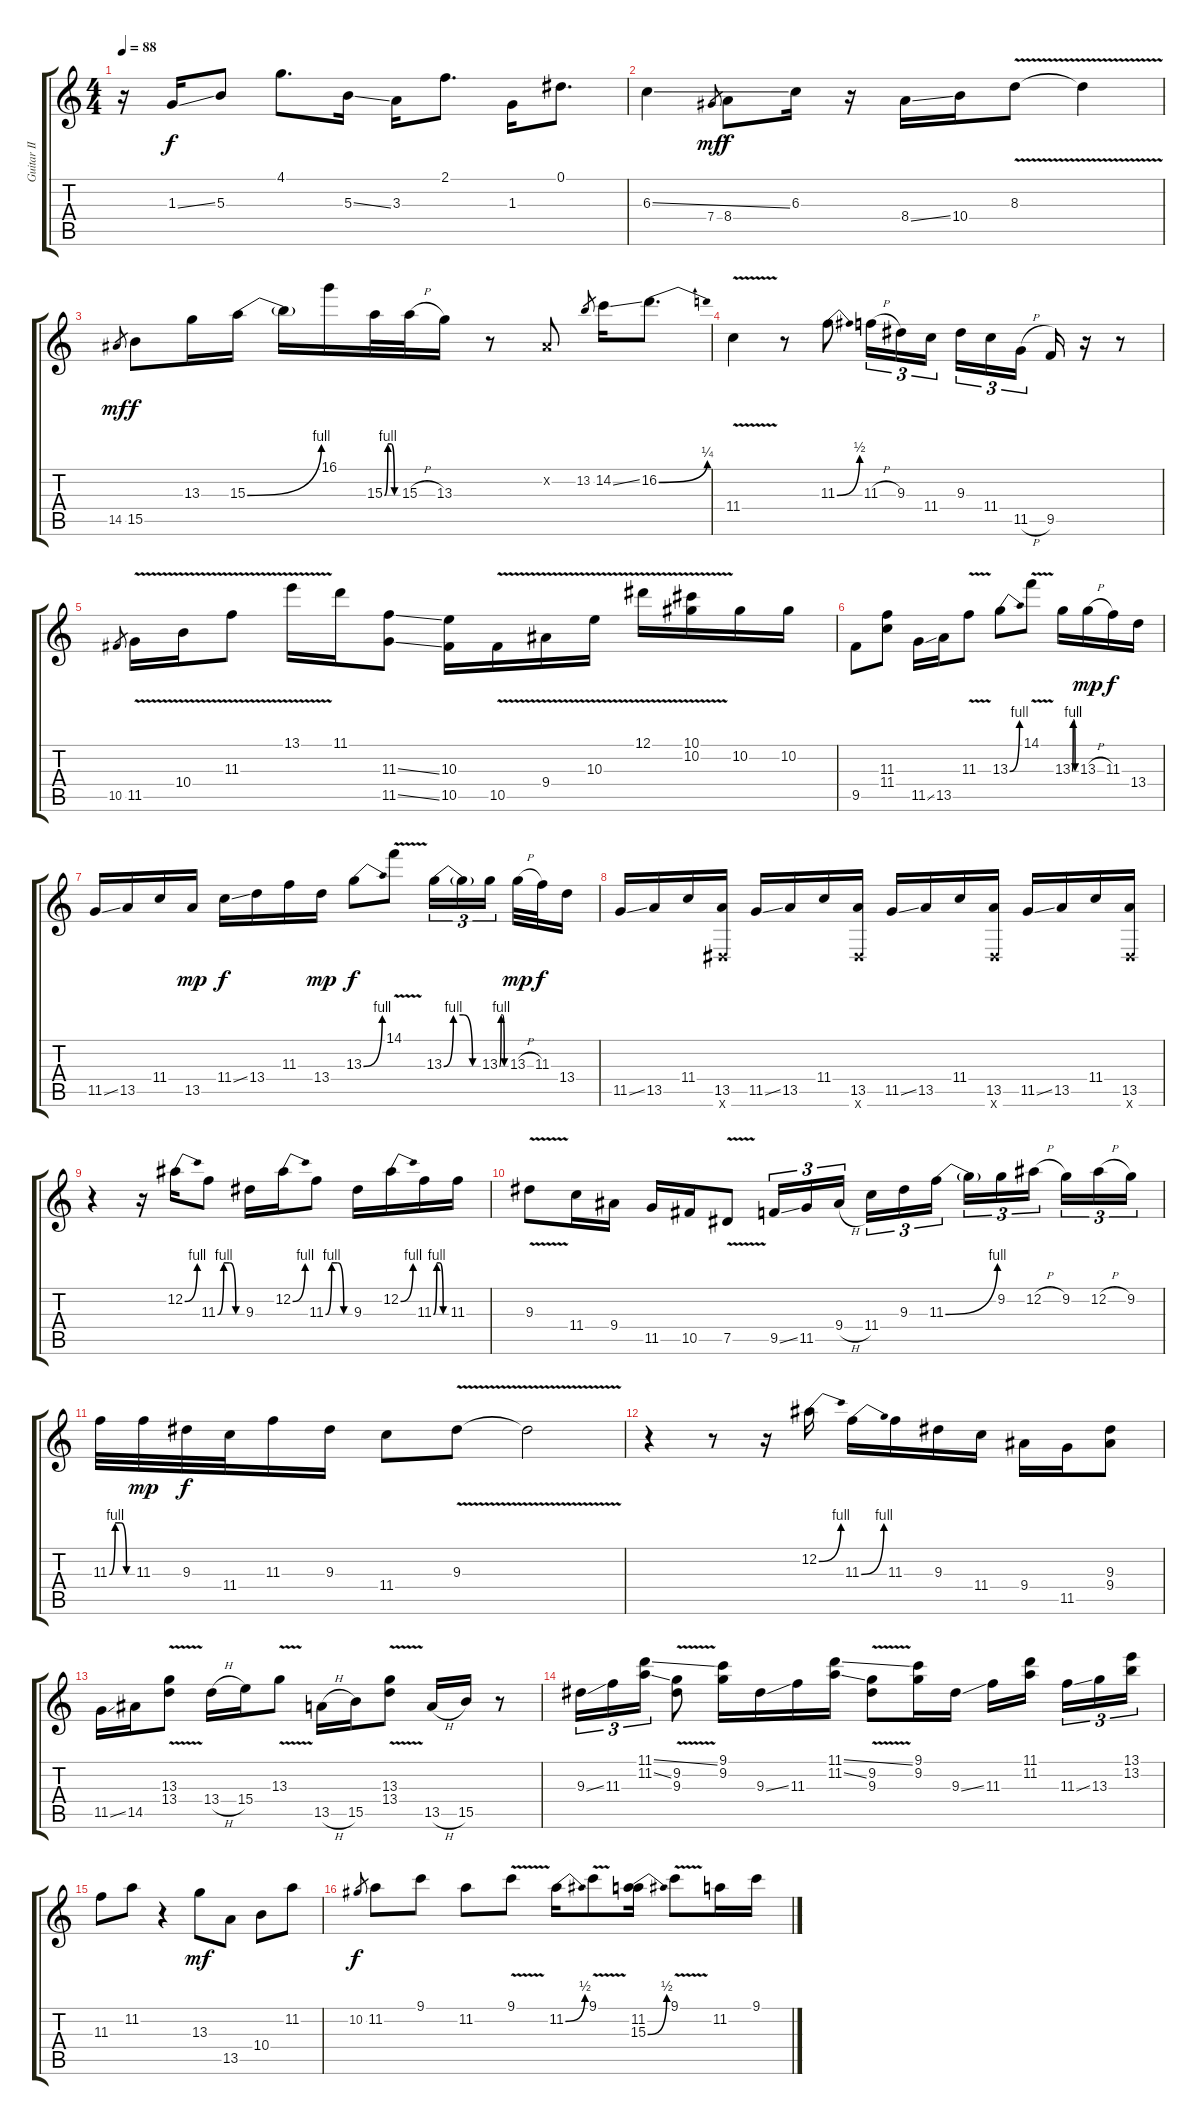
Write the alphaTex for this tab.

\track ("Guitar II" "Guitar II") {instrument overdrivenguitar}
\staff {score tabs}
\tuning (Eb4 Bb3 Gb3 Db3 Ab2 Eb2) {hide}
\ts (4 4)
\tempo 88
\clef g2
\ks c
r.16{dy f} 1.3{ss}.16 5.3.8 4.1.8{d} 5.3{ss}.16 3.3.16 2.1.8{d} 1.3.16 0.1.8{d} |
6.3{ss}.4 7.4.8{gr dy mf} 8.4.8{dy f} 6.3.16 r.16 8.4{ss}.16 10.4.16 8.3{v}.8 8.3{t}.4 |
14.5.8{gr dy mf} 15.5.8{dy f} 13.3.16 15.3{be (bend 0 0 60 4)}.16 15.3{t}.16 16.1.16 15.3{be (custom 0 0 15 4 30 4 45 0 60 0)}.32 15.3{h}.32 13.3.16 r.8 0.2{x}.8 13.2.8{gr} 14.2{ss}.16 16.2{be (bend 0 0 60 1)}.8{d} |
11.4{v}.4 r.8 11.3{be (bend 0 0 60 2)}.8 11.3{h}.16{tu (3 2)} 9.3.16{tu (3 2)} 11.4.16{tu (3 2)} 9.3.16{tu (3 2)} 11.4.16{tu (3 2)} 11.5{h}.16{tu (3 2)} 9.5.16 r.16 r.8 |
10.5.8{gr} 11.5{v}.16 10.4{v}.16 11.3{v}.8 13.1{v}.16 11.1.16 (11.3{ss} 11.5{ss}).8 (10.3 10.5).16 10.5{v}.16 9.4{v}.16 10.3{v}.16 12.1{v}.16 (10.1{v} 10.2{v}).16 10.2.16 10.2.16 |
9.5.8 (11.3 11.4).8 11.5{ss}.16 13.5.16 11.3{v}.8 13.3{be (bend 0 0 60 4)}.8 14.1{v}.8 13.3{be (custom 0 0 15 4 30 4 45 0 60 0)}.16 13.3{h}.16{dy mp} 11.3.16{dy f} 13.4.16 |
11.5{ss}.16 13.5.16 11.4.16 13.5.16{dy mp} 11.4{ss}.16{dy f} 13.4.16 11.3.16 13.4.16{dy mp} 13.3{be (bend 0 0 60 4)}.8{dy f} 14.1{v}.8 13.3{be (custom 0 0 15 4 30 4 45 0 60 0)}.16{tu (3 2)} 13.3{t}.16{tu (3 2)} 13.3{be (custom 0 0 15 4 30 4 45 0 60 0)}.16{tu (3 2)} 13.3{h}.32{dy mp} 11.3.32{dy f} 13.4.16 |
11.5{ss}.16 13.5.16 11.4.16 (13.5 0.6{x}).16 11.5{ss}.16 13.5.16 11.4.16 (13.5 0.6{x}).16 11.5{ss}.16 13.5.16 11.4.16 (13.5 0.6{x}).16 11.5{ss}.16 13.5.16 11.4.16 (13.5 0.6{x}).16 |
r.4 r.16 12.2{be (bend 0 0 60 4)}.16 11.3{be (custom 0 0 15 4 30 4 45 0 60 0)}.8 9.3.16 12.2{be (bend 0 0 60 4)}.16 11.3{be (custom 0 0 15 4 30 4 45 0 60 0)}.8 9.3.16 12.2{be (bend 0 0 60 4)}.16 11.3{be (custom 0 0 15 4 30 4 45 0 60 0)}.16 11.3.16 |
9.3{v}.8 11.4.16 9.4.16 11.5.16 10.5.16 7.5{v}.8 9.5{ss}.16{tu (3 2)} 11.5.16{tu (3 2)} 9.4{h}.16{tu (3 2)} 11.4.16{tu (3 2)} 9.3.16{tu (3 2)} 11.3{be (bend 0 0 60 4)}.16{tu (3 2)} 11.3{t}.16{tu (3 2)} 9.2.16{tu (3 2)} 12.2{h}.16{tu (3 2)} 9.2.16{tu (3 2)} 12.2{h}.16{tu (3 2)} 9.2.16{tu (3 2)} |
11.3{be (custom 0 0 15 4 30 4 45 0 60 0)}.32 11.3.32{dy mp} 9.3.32{dy f} 11.4.32 11.3.16 9.3.16 11.4.8 9.3{v}.8 9.3{t}.2 |
r.4 r.8 r.16 12.2{be (bend 0 0 60 4)}.16 11.3{be (bend 0 0 60 4)}.16 11.3.16 9.3.16 11.4.16 9.4.16 11.5.16 (9.3 9.4).8 |
11.5{ss}.16 14.5.16 (13.3{v} 13.4{v}).8 13.4{h}.16 15.4.16 13.3{v}.8 13.5{h}.16 15.5.16 (13.3{v} 13.4{v}).8 13.5{h}.16 15.5.16 r.8 |
9.3{ss}.16{tu (3 2)} 11.3.16{tu (3 2)} (11.1{ss} 11.2{ss}).16{tu (3 2)} (9.2{v} 9.3{v}).8 (9.1 9.2).16 9.3{ss}.16 11.3.16 (11.1{ss} 11.2{ss}).16 (9.2{v} 9.3{v}).8 (9.1 9.2).16 9.3{ss}.16 11.3.16 (11.1 11.2).16 11.3{ss}.16{tu (3 2)} 13.3.16{tu (3 2)} (13.1 13.2).16{tu (3 2)} |
11.3.8 11.2.8 r.4 13.3.8{dy mf} 13.5.8 10.4.8 11.2.8 |
10.2.8{gr dy f} 11.2.8 9.1.8 11.2.8 9.1{v}.8 11.2{be (bend 0 0 60 2)}.16 9.1{v}.8 (11.2 15.3{be (bend 0 0 60 2)}).16 9.1{v}.8 11.2.16 9.1.16
